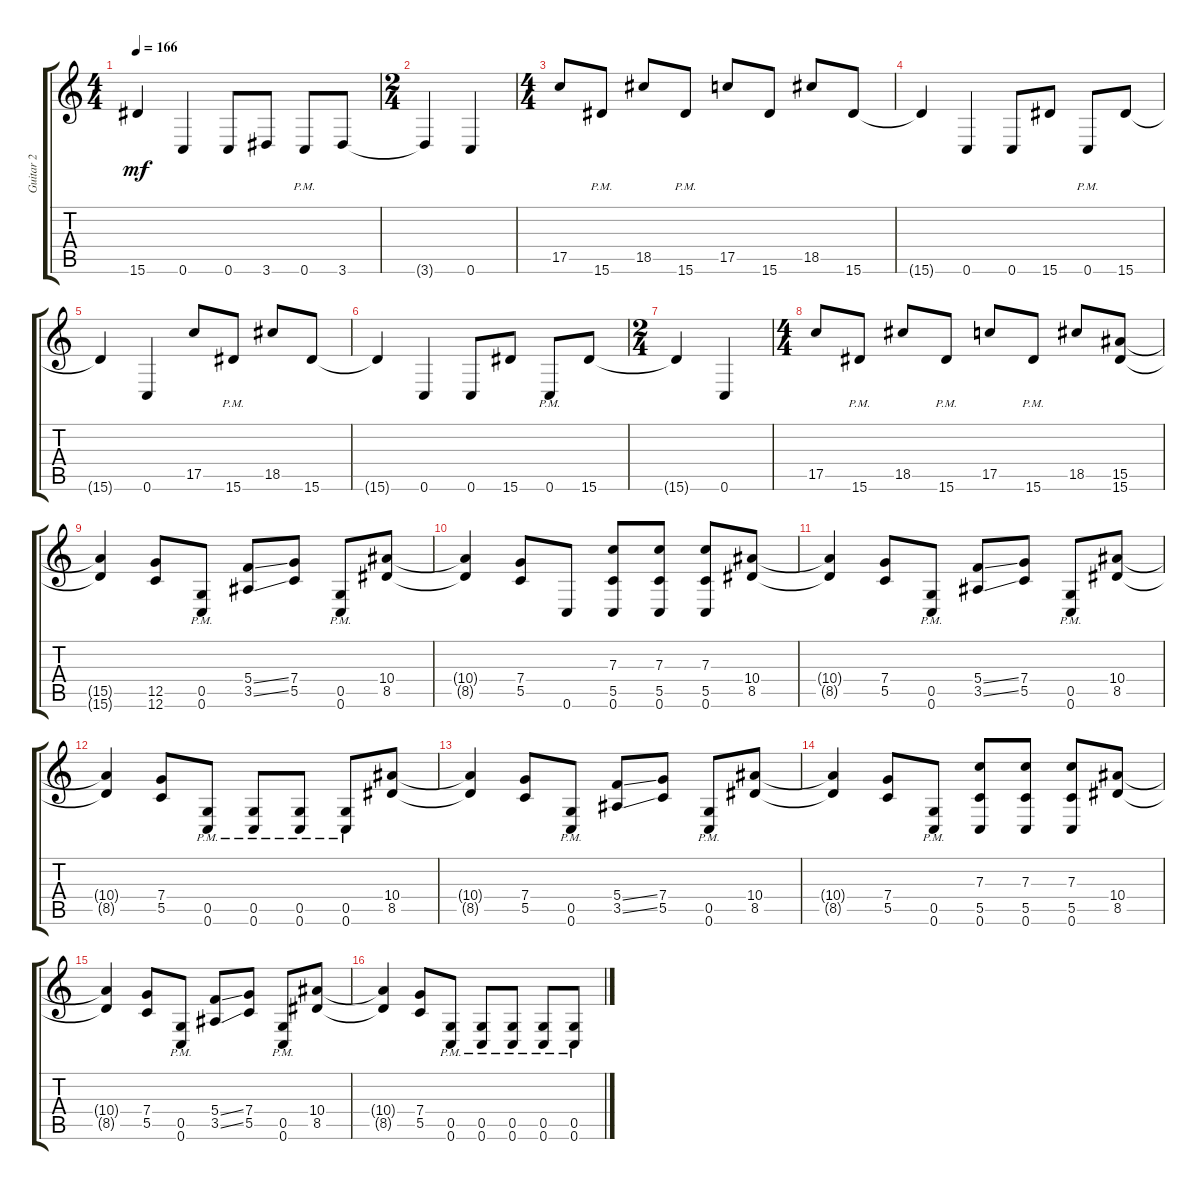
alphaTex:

\track ("Guitar 2" "Guitar 2") {instrument distortionguitar}
\staff {score tabs}
\tuning (D4 A3 F3 C3 G2 C2) {hide}
\ts (4 4)
\tempo 166
\clef g2
\ks c
15.6{t}.4{dy mf} 0.6.4 0.6.8 3.6.8 0.6{pm}.8 3.6.8 |
\ts (2 4)
3.6{t}.4 0.6.4 |
\ts (4 4)
17.5.8 15.6{pm}.8 18.5.8 15.6{pm}.8 17.5.8 15.6.8 18.5.8 15.6.8 |
15.6{t}.4 0.6.4 0.6.8 15.6.8 0.6{pm}.8 15.6.8 |
15.6{t}.4 0.6.4 17.5.8 15.6{pm}.8 18.5.8 15.6.8 |
15.6{t}.4 0.6.4 0.6.8 15.6.8 0.6{pm}.8 15.6.8 |
\ts (2 4)
15.6{t}.4 0.6.4 |
\ts (4 4)
17.5.8 15.6{pm}.8 18.5.8 15.6{pm}.8 17.5.8 15.6{pm}.8 18.5.8 (15.5 15.6).8 |
(15.5{t} 15.6{t}).4 (12.5 12.6).8 (0.5{pm} 0.6{pm}).8 (5.4{ss} 3.5{ss}).8 (7.4 5.5).8 (0.5{pm} 0.6{pm}).8 (10.4 8.5).8 |
(10.4{t} 8.5{t}).4 (7.4 5.5).8 0.6.8 (7.3 5.5 0.6).8 (7.3 5.5 0.6).8 (7.3 5.5 0.6).8 (10.4 8.5).8 |
(10.4{t} 8.5{t}).4 (7.4 5.5).8 (0.5{pm} 0.6{pm}).8 (5.4{ss} 3.5{ss}).8 (7.4 5.5).8 (0.5{pm} 0.6{pm}).8 (10.4 8.5).8 |
(10.4{t} 8.5{t}).4 (7.4 5.5).8 (0.5{pm} 0.6{pm}).8 (0.5{pm} 0.6{pm}).8 (0.5{pm} 0.6{pm}).8 (0.5{pm} 0.6{pm}).8 (10.4 8.5).8 |
(10.4{t} 8.5{t}).4 (7.4 5.5).8 (0.5{pm} 0.6{pm}).8 (5.4{ss} 3.5{ss}).8 (7.4 5.5).8 (0.5{pm} 0.6{pm}).8 (10.4 8.5).8 |
(10.4{t} 8.5{t}).4 (7.4 5.5).8 (0.5{pm} 0.6{pm}).8 (7.3 5.5 0.6).8 (7.3 5.5 0.6).8 (7.3 5.5 0.6).8 (10.4 8.5).8 |
(10.4{t} 8.5{t}).4 (7.4 5.5).8 (0.5{pm} 0.6{pm}).8 (5.4{ss} 3.5{ss}).8 (7.4 5.5).8 (0.5{pm} 0.6{pm}).8 (10.4 8.5).8 |
(10.4{t} 8.5{t}).4 (7.4 5.5).8 (0.5{pm} 0.6{pm}).8 (0.5{pm} 0.6{pm}).8 (0.5{pm} 0.6{pm}).8 (0.5{pm} 0.6{pm}).8 (0.5{pm} 0.6{pm}).8
